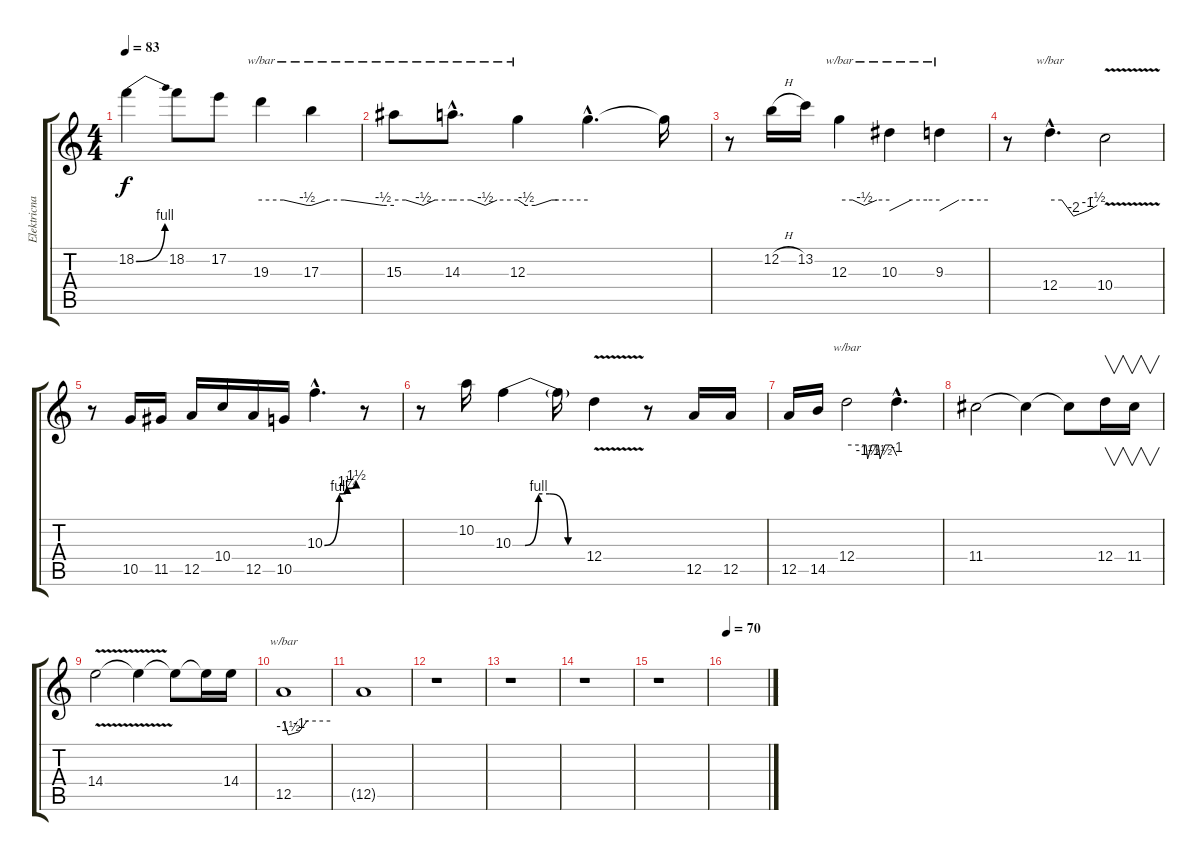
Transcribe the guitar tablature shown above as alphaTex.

\track ("Elektricna gitara" "Elektricna") {instrument overdrivenguitar}
\staff {score tabs}
\tuning (E4 B3 G3 D3 A2 E2) {hide}
\ts (4 4)
\tempo 83
\clef g2
\ks c
18.2{be (bend 0 0 60 4)}.4{dy f} 18.2.8 17.2.8 19.3.4{tbe (custom default 0 0 27 0 55 -2 60 -2)} 17.3.4{tbe (custom default 0 -2 12 0 24 0 52 -2 60 -2)} |
15.3.8{tbe (custom default 0 0 12 0 30 -2 42 0 60 0)} 14.3{hac}.8{d tbe (custom default 0 0 17 0 30 -2 41 0 60 0)} 12.3.4{tbe (custom default 0 0 7 -2 15 -2 29 0 34 0 60 0)} 12.3{hac t}.4{d} 12.3{t}.16 |
r.8 12.2{h}.16 13.2.16 12.3.4{tbe (custom default 0 0 16 0 30 -2 45 0 60 0)} 10.3.4{tbe (custom default 0 -4 26 0 45 0 60 0)} 9.3.4{tbe (custom default 0 -4 24 0 41 0 60 0)} |
r.8 12.4{hac}.4{d tbe (custom default 0 0 15 0 30 -8 48 -4 60 -2)} 10.4{v}.2 |
r.8 10.5.16 11.5.16 12.5.16 10.4.16 12.5.16 10.5.16 10.3{be (custom 0 0 28 4 35 4 43 5 60 6) hac}.4{d} r.8 |
r.8 10.2.16 10.3{be (custom 0 0 10 0 21 4 30 4 45 0 60 0)}.4 10.3{t}.16 12.4{v}.4 r.8 12.5.16 12.5.16 |
12.5.16 14.5.16 12.4.2{tbe (custom default 0 0 23 0 25 -6 30 0 38 0 40 -6 46 0 54 0 60 -4)} 12.4{hac t}.4{d} |
11.4.2 11.4{t}.4 11.4{t}.8 12.4.16{v} 11.4.16{v} |
14.4{v}.2 14.4{t}.4 14.4{t}.8 14.4{t}.16 14.4.16 |
12.5.1{tbe (custom default 0 0 6 -6 20 -4 30 0 32 0 60 0)} |
12.5{t}.1 |
r.1 |
r.1 |
r.1 |
r.1 |
\tempo 70
